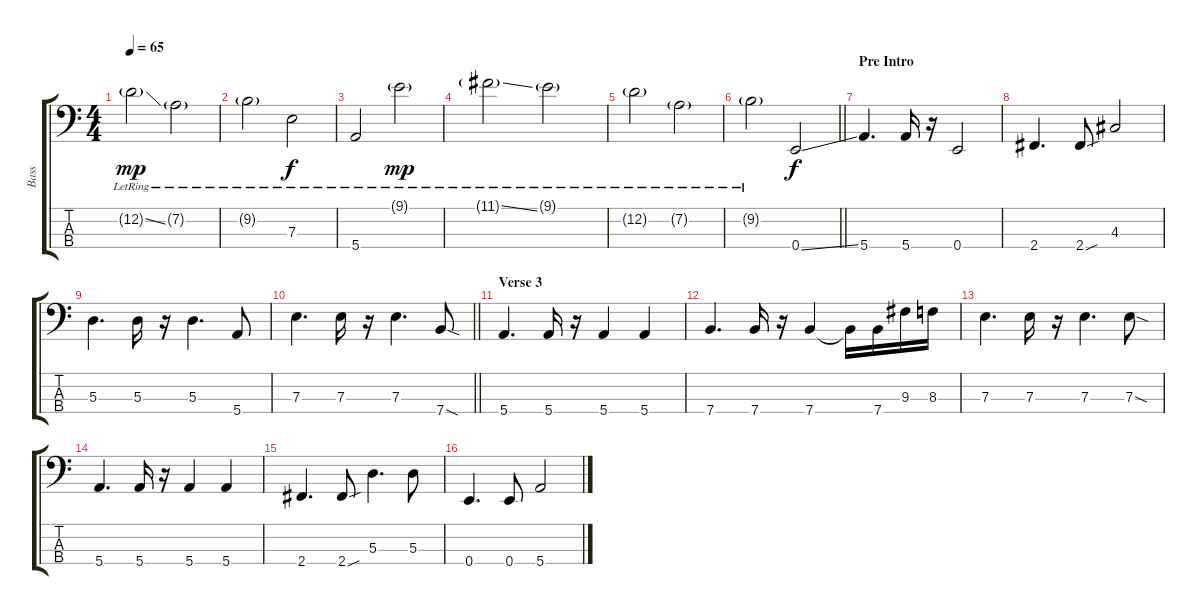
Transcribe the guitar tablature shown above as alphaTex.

\track ("Bass" "Bass") {instrument electricbassfinger}
\staff {score tabs}
\tuning (G2 D2 A1 E1) {hide}
\ts (4 4)
\tempo 65
\clef f4
\ks c
12.2{ss g lr}.2{dy mp} 7.2{g lr}.2 |
9.2{g lr}.2 7.3{lr}.2{dy f} |
5.4{lr}.2 9.1{g lr}.2{dy mp} |
11.1{ss g lr}.2 9.1{g lr}.2 |
12.2{g lr}.2 7.2{g lr}.2 |
\barLineRight lightlight
9.2{g lr}.2 0.4{ss}.2{dy f} |
\section ("" "Pre Intro")
5.4.4{d} 5.4.16 r.16 0.4.2 |
2.4.4{d} 2.4{sou}.8 4.3.2 |
5.3.4{d} 5.3.16 r.16 5.3.4{d} 5.4.8 |
\barLineRight lightlight
7.3.4{d} 7.3.16 r.16 7.3.4{d} 7.4{sod}.8 |
\section ("" "Verse 3")
5.4.4{d} 5.4.16 r.16 5.4.4 5.4.4 |
7.4.4{d} 7.4.16 r.16 7.4.4 7.4{t}.16 7.4.16 9.3.16 8.3.16 |
7.3.4{d} 7.3.16 r.16 7.3.4{d} 7.3{sod}.8 |
5.4.4{d} 5.4.16 r.16 5.4.4 5.4.4 |
2.4.4{d} 2.4{sou}.8 5.3.4{d} 5.3.8 |
0.4.4{d} 0.4.8 5.4.2
